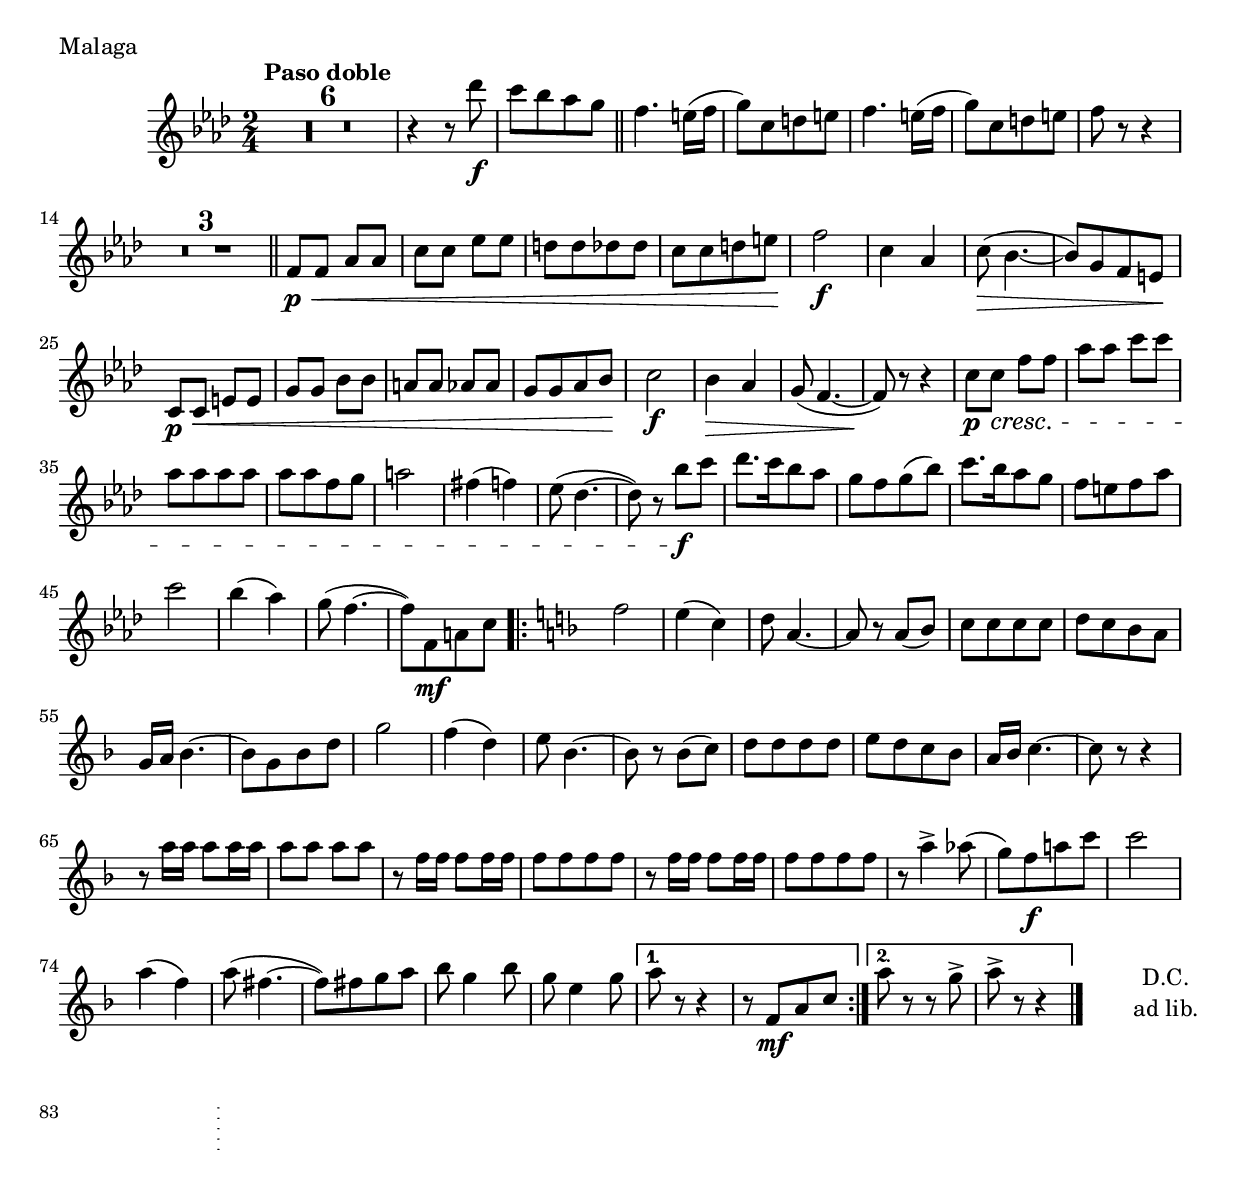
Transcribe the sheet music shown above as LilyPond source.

\version "2.18.0"
% When ready to include in collection: 1. Comment out paper.
% 				       2. Create include file of relative and
%					  header.
%Comment out from here
%{
#(set-default-paper-size "a5" 'landscape)
#(set-global-staff-size 15) % set staff-size when ready to print

\include "Marsch_format.ly"

%...to here
%}
  \score {

    % Svenska Polisens Marscher: 1. Malaga   
    \relative c'' { 
    	    \key aes \major \time 2/4 
    	    \compressFullBarRests
    	    \set Score.markFormatter = #format-mark-box-letters
    	    R2*6^\markup {\bold {Paso doble}} |r4 r8 des'\f 
    	    c [bes aes g] \bar "||"
    	    f4. e16 (f |g8) [c, d e] |f4. e16 (f |g8) [c, d e] |f r r4 |R2*3
    	    \bar "||" |f,8\p\< f aes aes |c c ees ees |d [d des des] 
    	    c [c d e]\! |f2\f |c4 aes |c8\> (bes4.~|bes8) [g f e]\! |c\p c\< e e 
    	    g g bes bes 
    	    a [a] aes [aes] |g [g aes bes]\! |c2\f |bes4\> aes |g8 (f4.~ 
    	    f8)\! r r4 
    	    c'8\p c\cresc f f |aes aes c c |aes [aes aes aes] |aes [aes f g] 
    	    a2 |fis4 (f) |ees8 (des4.~ |des8) r bes'\f c |des8. [c16 bes8 aes] 
    	    g [f g (bes)] |c8. [bes16 aes8 g] |f [e f aes] |c2 |bes4 (aes) 
    	    g8 (f4.~ | f8) [f,\mf a c]
    	    
    	    \repeat volta 2 {
    	    \key f \major
    	    f2 |e4 (c) |d8 a4.~ |a8 r a (bes) |c [c c c] |d [c bes a] 
    	    g16 a bes4.~
    	    bes8 [g bes d] |g2 |f4 (d) |e8 bes4.~ |bes8 r bes (c) |d [d d d]
    	    e [d c bes] |a16 bes c4.~ |c8 r r4 |r8 a'16 a a8 a16 a 
    	    a8 a a a] |r f16 f f8 f16 f |f8 [f f f] 
    	    r f16 f f8 f16 f |f8 [f f f] |r a4-> aes8 ( 
    	    g) [f\f a! c] |c2 |a4 (f) |a8 (fis4.~ |fis8) [fis g a] |bes8 g4 bes8
    	    g8 e4 g8 }
    	    \alternative {
    	    	    {a8 r r4 |r8 f,\mf [a c]}
    	    	    {a'8 r r g-> |a-> r r4}
    	    }
    	    \bar "|."
\override Staff.KeySignature.break-visibility = #all-invisible
\override Staff.Clef.break-visibility = #all-invisible
\cadenzaOn
      \stopStaff
      
         \once \override TextScript.extra-offset = #'( 4 . -3.5 )
         | s1*0^\markup {\center-column { D.C. \line {ad lib.}}} 

        
        % Increasing the unfold counter will expand the staff-free space
        \repeat unfold 4 {
          s4 s4
          \bar ""
        }
        
        \break
     \startStaff
   \cadenzaOff

    }%end relative
    \header {
    	    piece = "Malaga"
    	    composer = "Josef Rixner"
    	}
    	\layout {ragged-last = ##t
    	}
  }%end score
